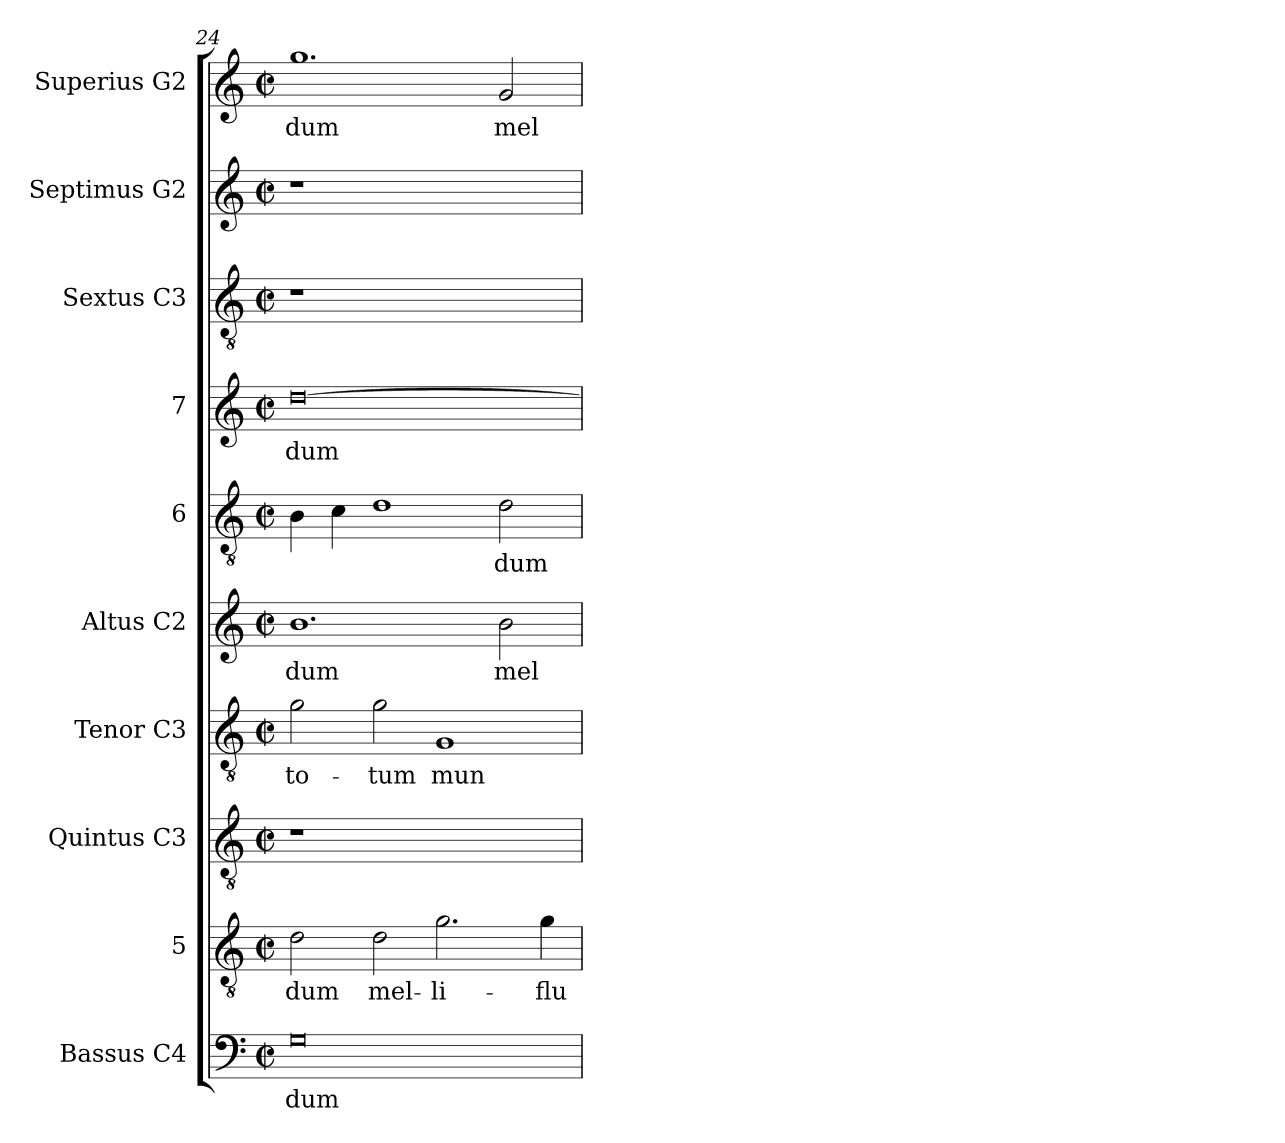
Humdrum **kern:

**kern	**text	**kern	**text	**kern	**kern	**text	**kern	**text	**kern	**text	**kern	**text	**kern	**kern	**kern	**text
*part10	*part10	*part9	*part9	*part8	*part7	*part7	*part6	*part6	*part5	*part5	*part4	*part4	*part3	*part2	*part1	*part1
*staff10	*staff10	*staff9	*staff9	*staff8	*staff7	*staff7	*staff6	*staff6	*staff5	*staff5	*staff4	*staff4	*staff3	*staff2	*staff1	*staff1
*I"Bassus  C4	*	*I"5	*	*I"Quintus  C3	*I"Tenor  C3	*	*I"Altus  C2	*	*I"6	*	*I"7	*	*I"Sextus  C3	*I"Septimus  G2	*I"Superius  G2	*
*I'B	*	*	*	*	*I'T	*	*I'A	*	*	*	*	*	*	*	*I'S	*
*clefF4	*	*clefGv2	*	*clefGv2	*clefGv2	*	*clefG2	*	*clefGv2	*	*clefG2	*	*clefGv2	*clefG2	*clefG2	*
*k[]	*	*k[]	*	*k[]	*k[]	*	*k[]	*	*k[]	*	*k[]	*	*k[]	*k[]	*k[]	*
*C:	*	*C:	*	*C:	*C:	*	*C:	*	*C:	*	*C:	*	*C:	*C:	*C:	*
*M2/2	*	*M2/2	*	*M2/2	*M2/2	*	*M2/2	*	*M2/2	*	*M2/2	*	*M2/2	*M2/2	*M2/2	*
*met(c|)	*	*met(c|)	*	*met(c|)	*met(c|)	*	*met(c|)	*	*met(c|)	*	*met(c|)	*	*met(c|)	*met(c|)	*met(c|)	*
=24	=24	=24	=24	=24	=24	=24	=24	=24	=24	=24	=24	=24	=24	=24	=24	=24
!	!LO:LY:b:cj	!	!LO:LY:b:cj	!	!	!LO:LY:b:cj	!	!LO:LY:b:cj	!	!LO:LY:b:rj	!	!LO:LY:b:cj	!	!	!	!LO:LY:b:cj
0G	-dum	2d\	-dum	1r	2g\	to-	1.b	-dum	4B\	--	[>0dd	-dum	1r	1r	1.gg	-dum
!	!	!	!	!	!	!	!	!	!	!LO:LY:b:rj	!	!	!	!	!	!
.	.	.	.	.	.	.	.	.	4c\	--	.	.	.	.	.	.
!	!	!	!LO:LY:b:cj	!	!	!LO:LY:b:cj	!	!	!	!LO:LY:b:rj	!	!	!	!	!	!
.	.	2d\	mel-	.	2g\	-tum	.	.	1d	--	.	.	.	.	.	.
!	!	!	!LO:LY:b:cj	!	!	!LO:LY:b:cj	!	!	!	!	!	!	!	!	!	!
.	.	2.g\	-li-	1ryy	1G	mun-	.	.	.	.	.	.	1ryy	1ryy	.	.
!	!	!	!	!	!	!	!	!LO:LY:b:cj	!	!LO:LY:b:rj	!	!	!	!	!	!LO:LY:b:cj
.	.	.	.	.	.	.	2b\	mel-	2d\	-dum	.	.	.	.	2g/	mel-
!	!	!	!LO:LY:b:cj	!	!	!	!	!	!	!	!	!	!	!	!	!
.	.	4g\	-flu-	.	.	.	.	.	.	.	.	.	.	.	.	.
=	=	=	=	=	=	=	=	=	=	=	=	=	=	=	=	=
*-	*-	*-	*-	*-	*-	*-	*-	*-	*-	*-	*-	*-	*-	*-	*-	*-
